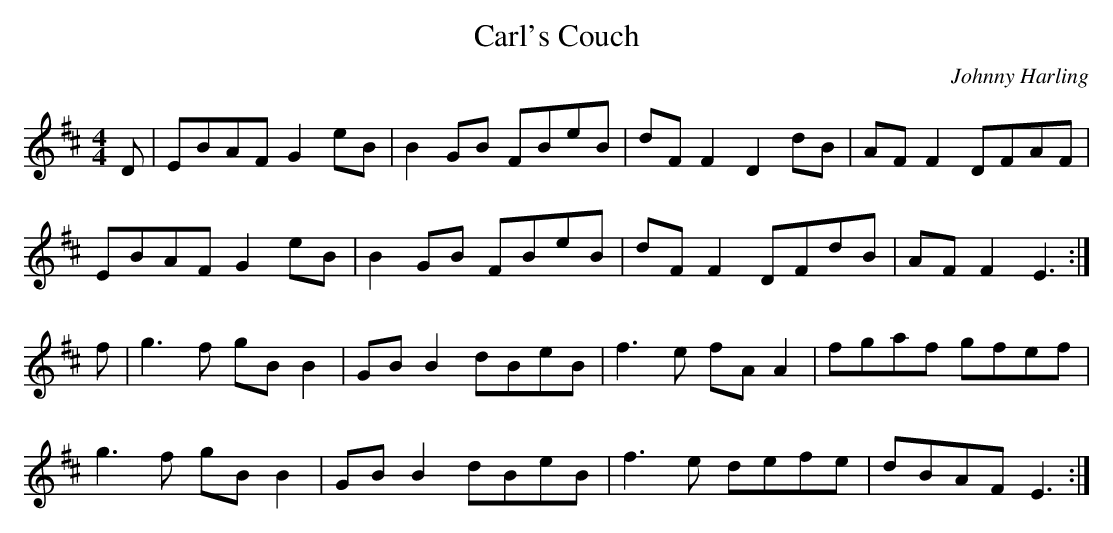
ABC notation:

X:1
T: Carl's Couch
C: Johnny Harling
M: 4/4
L: 1/8
K: Edor
D | EBAF G2 eB | B2 GB FBeB | dF F2 D2 dB | AF F2 DFAF |
EBAF G2 eB | B2 GB FBeB | dF F2 DFdB | AF F2 E3 :|
f | g3 f gB B2 | GB B2 dBeB | f3 e fA A2 | fgaf gfef |
g3 f gB B2 | GB B2 dBeB | f3 e defe | dBAF E3 :|
